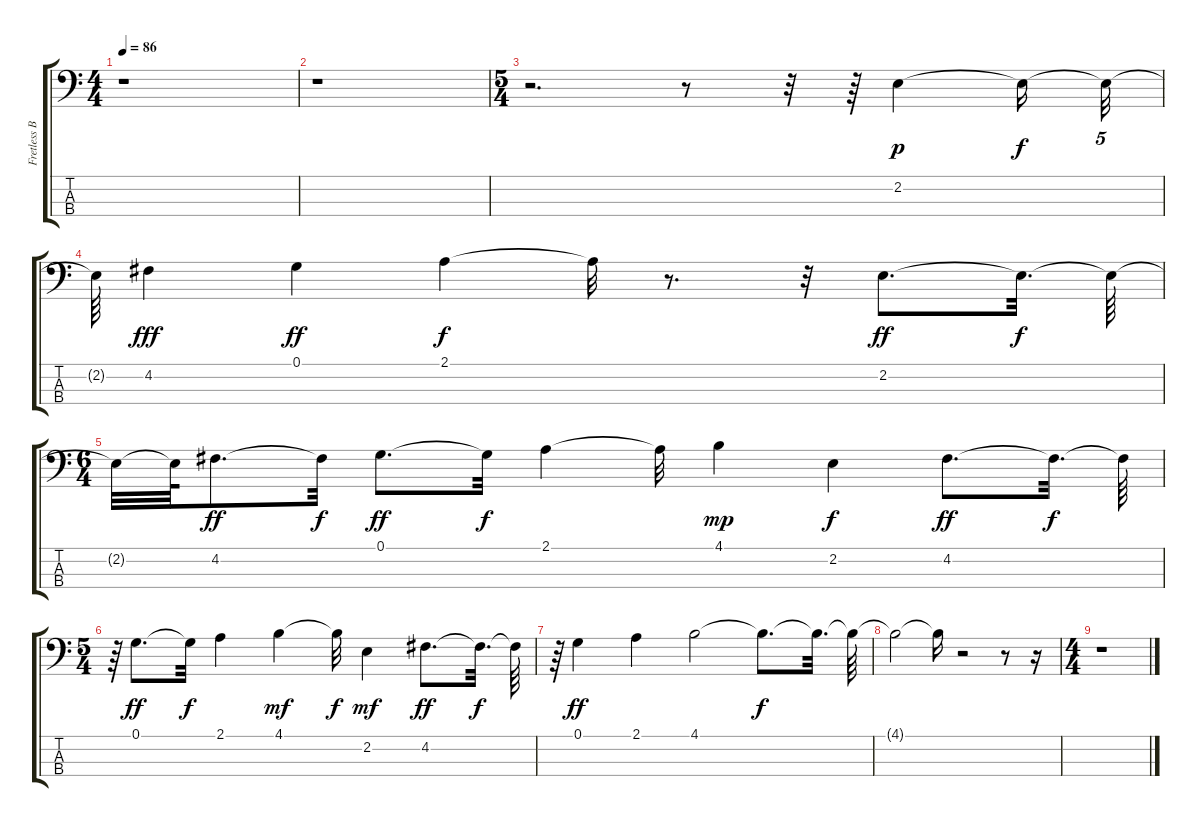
\track ("Fretless Bass" "Fretless B") {instrument fretlessbass}
\staff {score tabs}
\tuning (G2 D2 A1 E1) {hide}
\ts (4 4)
\tempo 86
\clef f4
\ks c
r.1{dy f} |
r.1 |
\ts (5 4)
r.2{d} r.8 r.32 r.64 2.2.4{dy p} 2.2{t}.16{dy f} 2.2{t}.32{tu (5 4)} |
2.2{t}.64 4.2.4{dy fff} 0.1.4{dy ff} 2.1.4{dy f} 2.1{t}.32 r.8{d} r.32 2.2.8{d dy ff} 2.2{t}.32{d dy f} 2.2{t}.64 |
\ts (6 4)
2.2{t}.32 2.2{t}.64 4.2.8{d dy ff} 4.2{t}.32{dy f} 0.1.8{d dy ff} 0.1{t}.32{dy f} 2.1.4 2.1{t}.32 4.1.4{dy mp} 2.2.4{dy f} 4.2.8{d dy ff} 4.2{t}.32{d dy f} 4.2{t}.64 |
\ts (5 4)
r.64 0.1.8{d dy ff} 0.1{t}.32{dy f} 2.1.4 4.1.4{dy mf} 4.1{t}.32{dy f} 2.2.4{dy mf} 4.2.8{d dy ff} 4.2{t}.32{d dy f} 4.2{t}.64 |
r.64 0.1.4{dy ff} 2.1.4 4.1.2 4.1{t}.8{d dy f} 4.1{t}.32{d} 4.1{t}.64 |
4.1{t}.2 4.1{t}.16 r.2 r.8 r.16 |
\ts (4 4)
r.1
